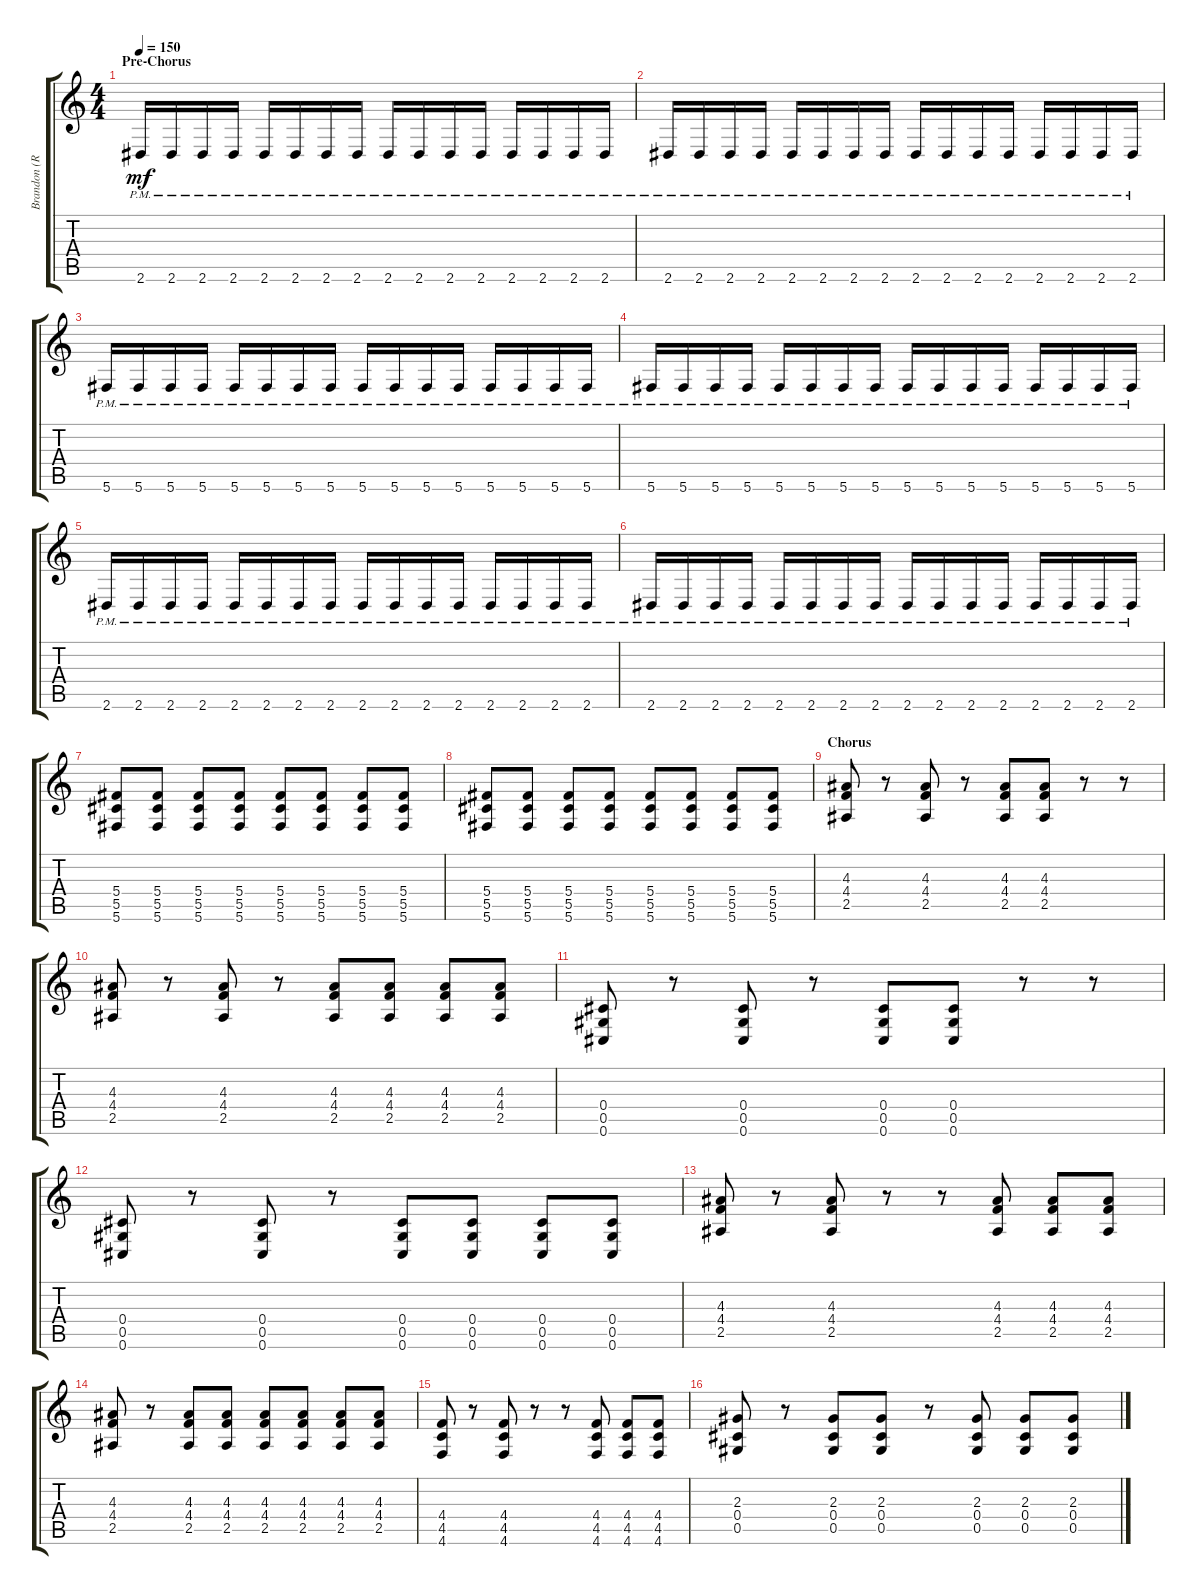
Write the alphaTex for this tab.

\track ("Brandon (Rhythm)" "Brandon (R") {instrument distortionguitar}
\staff {score tabs}
\tuning (Eb4 Bb3 Gb3 Db3 Ab2 Db2) {hide}
\ts (4 4)
\section ("" "Pre-Chorus")
\tempo 150
\clef g2
\ks c
2.6{pm}.16{dy mf} 2.6{pm}.16 2.6{pm}.16 2.6{pm}.16 2.6{pm}.16 2.6{pm}.16 2.6{pm}.16 2.6{pm}.16 2.6{pm}.16 2.6{pm}.16 2.6{pm}.16 2.6{pm}.16 2.6{pm}.16 2.6{pm}.16 2.6{pm}.16 2.6{pm}.16 |
2.6{pm}.16 2.6{pm}.16 2.6{pm}.16 2.6{pm}.16 2.6{pm}.16 2.6{pm}.16 2.6{pm}.16 2.6{pm}.16 2.6{pm}.16 2.6{pm}.16 2.6{pm}.16 2.6{pm}.16 2.6{pm}.16 2.6{pm}.16 2.6{pm}.16 2.6{pm}.16 |
5.6{pm}.16 5.6{pm}.16 5.6{pm}.16 5.6{pm}.16 5.6{pm}.16 5.6{pm}.16 5.6{pm}.16 5.6{pm}.16 5.6{pm}.16 5.6{pm}.16 5.6{pm}.16 5.6{pm}.16 5.6{pm}.16 5.6{pm}.16 5.6{pm}.16 5.6{pm}.16 |
5.6{pm}.16 5.6{pm}.16 5.6{pm}.16 5.6{pm}.16 5.6{pm}.16 5.6{pm}.16 5.6{pm}.16 5.6{pm}.16 5.6{pm}.16 5.6{pm}.16 5.6{pm}.16 5.6{pm}.16 5.6{pm}.16 5.6{pm}.16 5.6{pm}.16 5.6{pm}.16 |
2.6{pm}.16 2.6{pm}.16 2.6{pm}.16 2.6{pm}.16 2.6{pm}.16 2.6{pm}.16 2.6{pm}.16 2.6{pm}.16 2.6{pm}.16 2.6{pm}.16 2.6{pm}.16 2.6{pm}.16 2.6{pm}.16 2.6{pm}.16 2.6{pm}.16 2.6{pm}.16 |
2.6{pm}.16 2.6{pm}.16 2.6{pm}.16 2.6{pm}.16 2.6{pm}.16 2.6{pm}.16 2.6{pm}.16 2.6{pm}.16 2.6{pm}.16 2.6{pm}.16 2.6{pm}.16 2.6{pm}.16 2.6{pm}.16 2.6{pm}.16 2.6{pm}.16 2.6{pm}.16 |
(5.4 5.5 5.6).8 (5.4 5.5 5.6).8 (5.4 5.5 5.6).8 (5.4 5.5 5.6).8 (5.4 5.5 5.6).8 (5.4 5.5 5.6).8 (5.4 5.5 5.6).8 (5.4 5.5 5.6).8 |
(5.4 5.5 5.6).8 (5.4 5.5 5.6).8 (5.4 5.5 5.6).8 (5.4 5.5 5.6).8 (5.4 5.5 5.6).8 (5.4 5.5 5.6).8 (5.4 5.5 5.6).8 (5.4 5.5 5.6).8 |
\section ("" "Chorus")
(4.3 4.4 2.5).8 r.8 (4.3 4.4 2.5).8 r.8 (4.3 4.4 2.5).8 (4.3 4.4 2.5).8 r.8 r.8 |
(4.3 4.4 2.5).8 r.8 (4.3 4.4 2.5).8 r.8 (4.3 4.4 2.5).8 (4.3 4.4 2.5).8 (4.3 4.4 2.5).8 (4.3 4.4 2.5).8 |
(0.4 0.5 0.6).8 r.8 (0.4 0.5 0.6).8 r.8 (0.4 0.5 0.6).8 (0.4 0.5 0.6).8 r.8 r.8 |
(0.4 0.5 0.6).8 r.8 (0.4 0.5 0.6).8 r.8 (0.4 0.5 0.6).8 (0.4 0.5 0.6).8 (0.4 0.5 0.6).8 (0.4 0.5 0.6).8 |
(4.3 4.4 2.5).8 r.8 (4.3 4.4 2.5).8 r.8 r.8 (4.3 4.4 2.5).8 (4.3 4.4 2.5).8 (4.3 4.4 2.5).8 |
(4.3 4.4 2.5).8 r.8 (4.3 4.4 2.5).8 (4.3 4.4 2.5).8 (4.3 4.4 2.5).8 (4.3 4.4 2.5).8 (4.3 4.4 2.5).8 (4.3 4.4 2.5).8 |
(4.4 4.5 4.6).8 r.8 (4.4 4.5 4.6).8 r.8 r.8 (4.4 4.5 4.6).8 (4.4 4.5 4.6).8 (4.4 4.5 4.6).8 |
(2.3 0.4 0.5).8 r.8 (2.3 0.4 0.5).8 (2.3 0.4 0.5).8 r.8 (2.3 0.4 0.5).8 (2.3 0.4 0.5).8 (2.3 0.4 0.5).8
